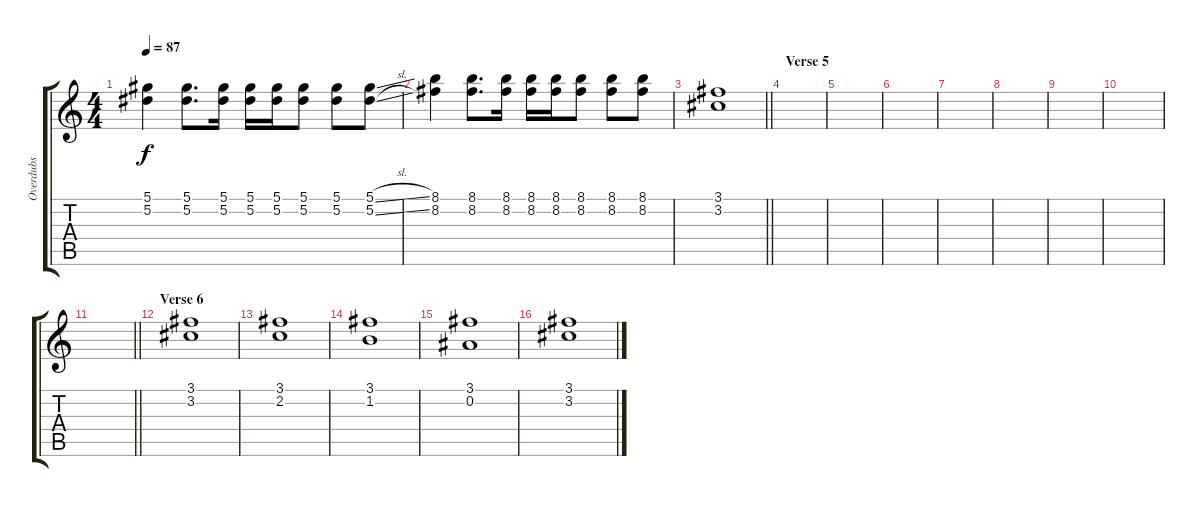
\track ("Overdubs" "Overdubs") {instrument electricguitarclean}
\staff {score tabs}
\tuning (Eb4 Bb3 Gb3 Db3 Ab2 Eb2) {hide}
\ts (4 4)
\tempo 87
\clef g2
\ks c
(5.1 5.2).4{dy f} (5.1 5.2).8{d} (5.1 5.2).16 (5.1 5.2).16 (5.1 5.2).16 (5.1 5.2).8 (5.1 5.2).8 (5.1{sl} 5.2{sl}).8 |
(8.1 8.2).4 (8.1 8.2).8{d} (8.1 8.2).16 (8.1 8.2).16 (8.1 8.2).16 (8.1 8.2).8 (8.1 8.2).8 (8.1 8.2).8 |
\barLineRight lightlight
(3.1 3.2).1 |
\section ("" "Verse 5")
|
|
|
|
|
|
|
\barLineRight lightlight
|
\section ("" "Verse 6")
(3.1 3.2).1{instrument stringensemble2} |
(3.1 2.2).1 |
(3.1 1.2).1 |
(3.1 0.2).1 |
(3.1 3.2).1
